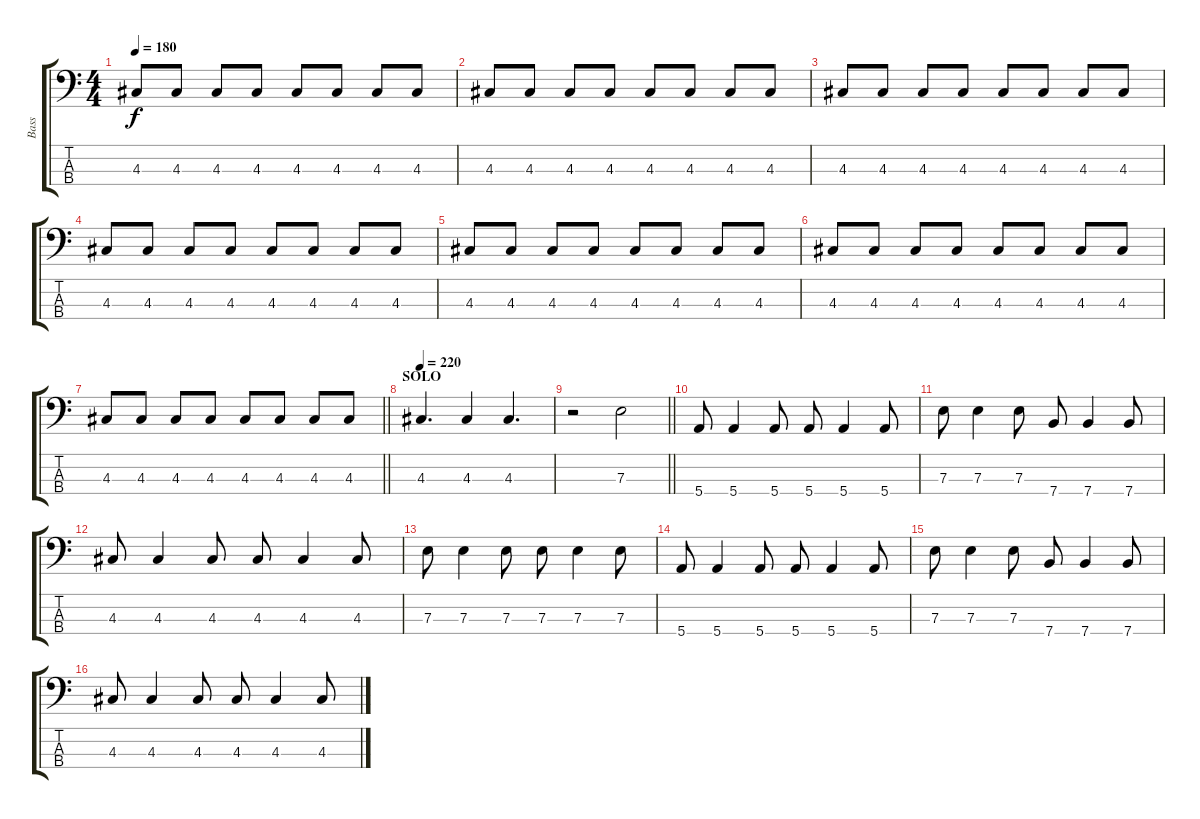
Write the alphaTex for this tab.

\track ("Bass" "Bass") {instrument electricbasspick}
\staff {score tabs}
\tuning (G2 D2 A1 E1) {hide}
\ts (4 4)
\tempo 180
\clef f4
\ks c
4.3.8{dy f} 4.3.8 4.3.8 4.3.8 4.3.8 4.3.8 4.3.8 4.3.8 |
4.3.8 4.3.8 4.3.8 4.3.8 4.3.8 4.3.8 4.3.8 4.3.8 |
4.3.8 4.3.8 4.3.8 4.3.8 4.3.8 4.3.8 4.3.8 4.3.8 |
4.3.8 4.3.8 4.3.8 4.3.8 4.3.8 4.3.8 4.3.8 4.3.8 |
4.3.8 4.3.8 4.3.8 4.3.8 4.3.8 4.3.8 4.3.8 4.3.8 |
4.3.8 4.3.8 4.3.8 4.3.8 4.3.8 4.3.8 4.3.8 4.3.8 |
\barLineRight lightlight
4.3.8 4.3.8 4.3.8 4.3.8 4.3.8 4.3.8 4.3.8 4.3.8 |
\section ("" "SOLO")
\tempo 220
4.3.4{d volume 16} 4.3.4 4.3.4{d} |
\barLineRight lightlight
r.2 7.3.2 |
\section ("" "")
5.4.8 5.4.4 5.4.8 5.4.8 5.4.4 5.4.8 |
7.3.8 7.3.4 7.3.8 7.4.8 7.4.4 7.4.8 |
4.3.8 4.3.4 4.3.8 4.3.8 4.3.4 4.3.8 |
7.3.8 7.3.4 7.3.8 7.3.8 7.3.4 7.3.8 |
5.4.8 5.4.4 5.4.8 5.4.8 5.4.4 5.4.8 |
7.3.8 7.3.4 7.3.8 7.4.8 7.4.4 7.4.8 |
4.3.8 4.3.4 4.3.8 4.3.8 4.3.4 4.3.8
